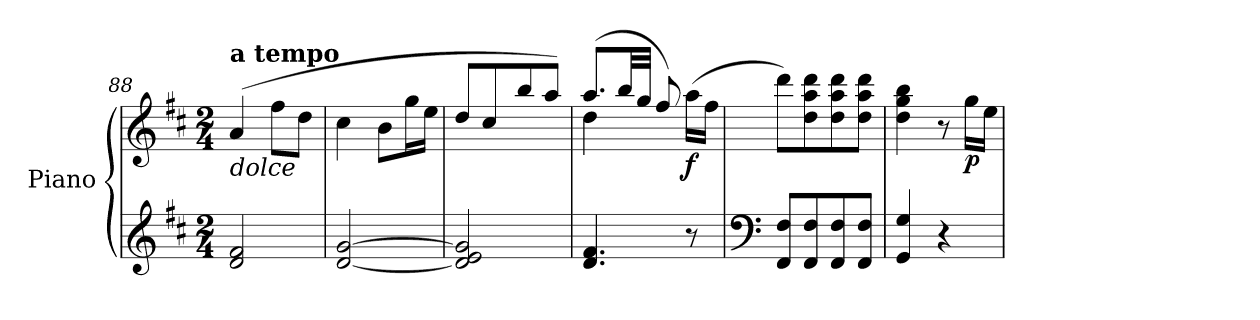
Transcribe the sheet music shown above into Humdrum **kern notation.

**kern	**kern	**dynam
*part1	*part1	*part1
*staff2	*staff1	*staff1/2
*I"Piano	*	*
*I'Pno.	*	*
*clefG2	*clefG2	*
*k[f#c#]	*k[f#c#]	*
*M2/4	*M2/4	*
=88	=88	=88
!	!LO:TX:a:B:t=a tempo	!
!	!LO:TX:b:i:t=dolce	!
2d/ 2f#/	(>4a/	.
.	8ff#\L	.
.	8dd\J	.
=89	=89	=89
[2d/ [2g/	4cc#\	.
.	8b\L	.
.	16gg\L	.
.	16ee\JJ	.
=90	=90	=90
*	*^	*
2d/] 2e/ 2g/]	8dd/L	8ryy	.
.	8cc#/	4.cc#\yy	.
.	8bb/	.	.
.	8aa/J)	.	.
=91	=91	=91	=91
4.d/ 4.f#/	(>8.aa/L	4dd\	.
.	32bb/LL	.	.
.	32gg/JJJ	.	.
.	8ff#/)	8ryy	.
!	!	!	!LO:DY:b
8r	8ryy	(>16aa\LL	f
.	.	16ff#\JJ	.
*	*v	*v	*
!!LO:LB:g=z
=92	=92	=92
*clefF4	*	*
8FF#/ 8F#/L	8ddd\L)	.
8FF#/ 8F#/	8dd\ 8aa\ 8ddd\	.
8FF#/ 8F#/	8dd\ 8aa\ 8ddd\	.
8FF#/ 8F#/J	8dd\ 8aa\ 8ddd\J	.
=93	=93	=93
4GG/ 4G/	4dd\ 4gg\ 4bb\	.
4r	8r	.
!	!	!LO:DY:b
.	16gg\LL	p
.	16ee\JJ	.
=	=	=
*-	*-	*-
